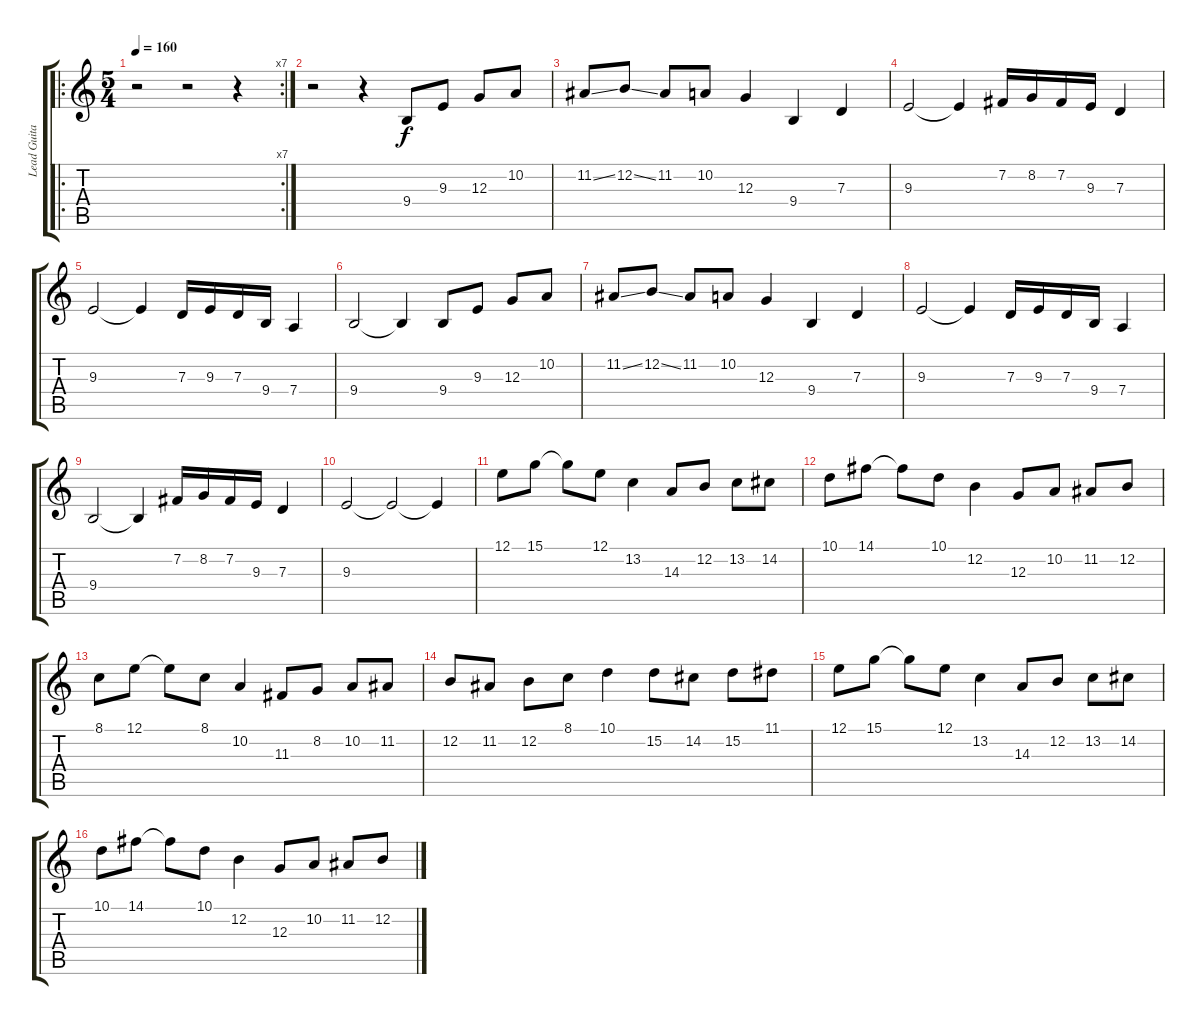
\track ("Lead Guitar" "Lead Guita") {instrument viola}
\staff {score tabs}
\tuning (E4 B3 G3 D3 A2 E2) {hide}
\ro
\rc 7
\ts (5 4)
\tempo 160
\clef g2
\ks c
r.2{dy f instrument viola} r.2 r.4 |
r.2 r.4 9.4.8 9.3.8 12.3.8 10.2.8 |
11.2{ss}.8 12.2{ss}.8 11.2.8 10.2.8 12.3.4 9.4.4 7.3.4 |
9.3.2 9.3{t}.4 7.2.16 8.2.16 7.2.16 9.3.16 7.3.4 |
9.3.2 9.3{t}.4 7.3.16 9.3.16 7.3.16 9.4.16 7.4.4 |
9.4.2 9.4{t}.4 9.4.8 9.3.8 12.3.8 10.2.8 |
11.2{ss}.8 12.2{ss}.8 11.2.8 10.2.8 12.3.4 9.4.4 7.3.4 |
9.3.2 9.3{t}.4 7.3.16 9.3.16 7.3.16 9.4.16 7.4.4 |
9.4.2 9.4{t}.4 7.2.16 8.2.16 7.2.16 9.3.16 7.3.4 |
9.3.2 9.3{t}.2 9.3{t}.4 |
12.1.8 15.1.8 15.1{t}.8 12.1.8 13.2.4 14.3.8 12.2.8 13.2.8 14.2.8 |
10.1.8 14.1.8 14.1{t}.8 10.1.8 12.2.4 12.3.8 10.2.8 11.2.8 12.2.8 |
8.1.8 12.1.8 12.1{t}.8 8.1.8 10.2.4 11.3.8 8.2.8 10.2.8 11.2.8 |
12.2.8 11.2.8 12.2.8 8.1.8 10.1.4 15.2.8 14.2.8 15.2.8 11.1.8 |
12.1.8 15.1.8 15.1{t}.8 12.1.8 13.2.4 14.3.8 12.2.8 13.2.8 14.2.8 |
10.1.8 14.1.8 14.1{t}.8 10.1.8 12.2.4 12.3.8 10.2.8 11.2.8 12.2.8
